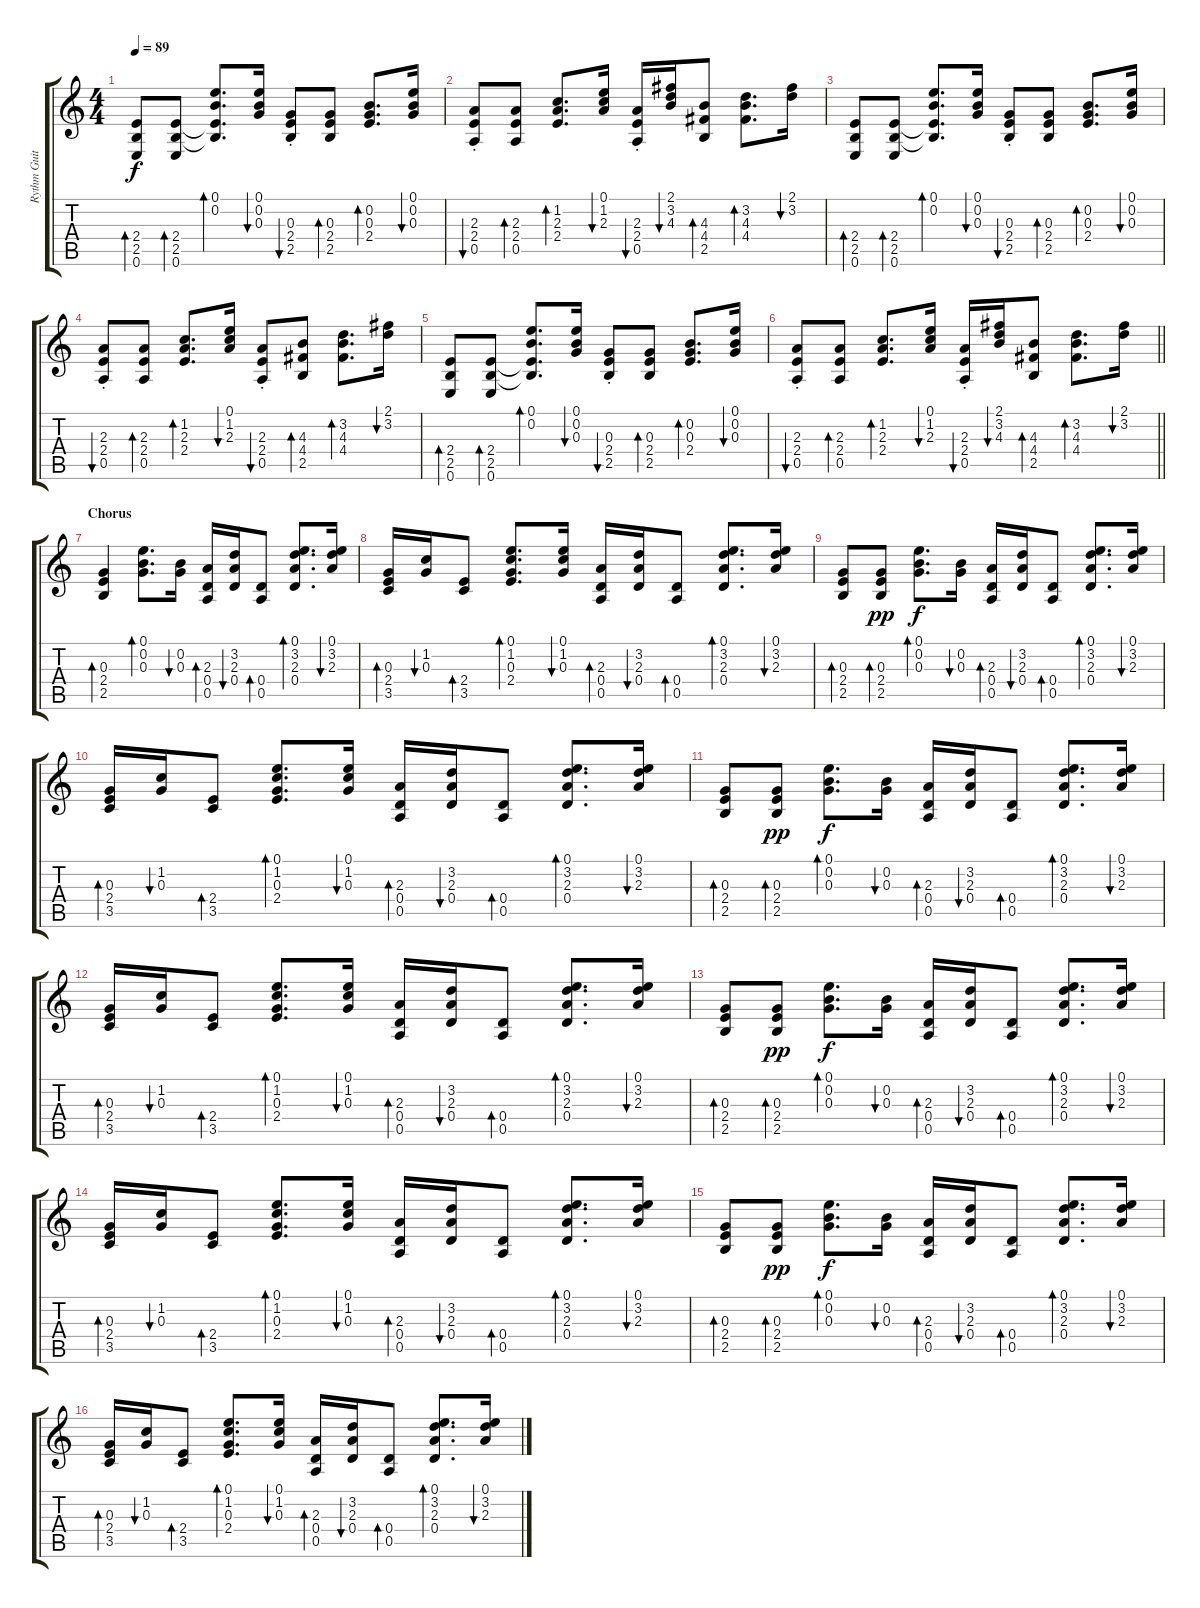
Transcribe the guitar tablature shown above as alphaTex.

\track ("Rythm Guitar" "Rythm Guit") {instrument electricguitarclean}
\staff {score tabs}
\tuning (E4 B3 G3 D3 A2 E2) {hide}
\ts (4 4)
\tempo 89
\clef g2
\ks c
(2.4 2.5 0.6).8{bd 30 dy f} (2.4 2.5 0.6).8{bd 30} (0.1 0.2 2.4{t} 2.5{t}).8{d bd 30} (0.1 0.2 0.3).16{bu 30} (0.3 2.4 2.5{st}).8{bu 30} (0.3 2.4 2.5).8{bd 30} (0.2 0.3 2.4).8{d bd 30} (0.1 0.2 0.3).16{bu 30} |
(2.3{st} 2.4 0.5).8{bu 30} (2.3 2.4 0.5).8{bd 30} (1.2 2.3 2.4).8{d bd 30} (0.1 1.2 2.3).16{bu 30} (2.3{st} 2.4 0.5).16{bu 30} (2.1 3.2 4.3).16{bu 30} (4.3 4.4 2.5).8{bd 30} (3.2 4.3 4.4).8{d bd 30} (2.1 3.2).16{bu 30} |
(2.4 2.5 0.6).8{bd 30} (2.4 2.5 0.6).8{bd 30} (0.1 0.2 2.4{t} 2.5{t}).8{d bd 30} (0.1 0.2 0.3).16{bu 30} (0.3 2.4 2.5{st}).8{bu 30} (0.3 2.4 2.5).8{bd 30} (0.2 0.3 2.4).8{d bd 30} (0.1 0.2 0.3).16{bu 30} |
(2.3{st} 2.4 0.5).8{bu 30} (2.3 2.4 0.5).8{bd 30} (1.2 2.3 2.4).8{d bd 30} (0.1 1.2 2.3).16{bu 30} (2.3{st} 2.4 0.5).8{bu 30} (4.3 4.4 2.5).8{bd 30} (3.2 4.3 4.4).8{d bd 30} (2.1 3.2).16{bu 30} |
(2.4 2.5 0.6).8{bd 30} (2.4 2.5 0.6).8{bd 30} (0.1 0.2 2.4{t} 2.5{t}).8{d bd 30} (0.1 0.2 0.3).16{bu 30} (0.3 2.4 2.5{st}).8{bu 30} (0.3 2.4 2.5).8{bd 30} (0.2 0.3 2.4).8{d bd 30} (0.1 0.2 0.3).16{bu 30} |
\barLineRight lightlight
(2.3{st} 2.4 0.5).8{bu 30} (2.3 2.4 0.5).8{bd 30} (1.2 2.3 2.4).8{d bd 30} (0.1 1.2 2.3).16{bu 30} (2.3{st} 2.4 0.5).16{bu 30} (2.1 3.2 4.3).16{bu 30} (4.3 4.4 2.5).8{bd 30} (3.2 4.3 4.4).8{d bd 30} (2.1 3.2).16{bu 30} |
\section ("" "Chorus")
(0.3 2.4 2.5).4{bd 30} (0.1 0.2 0.3).8{d bd 30} (0.2 0.3).16{bu 30} (2.3 0.4 0.5).16{bd 30} (3.2 2.3 0.4).16{bu 30} (0.4 0.5).8{bd 30} (0.1 3.2 2.3 0.4).8{d bd 30} (0.1 3.2 2.3).16{bu 30} |
(0.3 2.4 3.5).16{bd 30} (1.2 0.3).16{bu 30} (2.4 3.5).8{bd 30} (0.1 1.2 0.3 2.4).8{d bd 30} (0.1 1.2 0.3).16{bu 30} (2.3 0.4 0.5).16{bd 30} (3.2 2.3 0.4).16{bu 30} (0.4 0.5).8{bd 30} (0.1 3.2 2.3 0.4).8{d bd 30} (0.1 3.2 2.3).16{bu 30} |
(0.3 2.4 2.5).8{bd 30} (0.3 2.4 2.5).8{bd 30 dy pp} (0.1 0.2 0.3).8{d bd 30 dy f} (0.2 0.3).16{bu 30} (2.3 0.4 0.5).16{bd 30} (3.2 2.3 0.4).16{bu 30} (0.4 0.5).8{bd 30} (0.1 3.2 2.3 0.4).8{d bd 30} (0.1 3.2 2.3).16{bu 30} |
(0.3 2.4 3.5).16{bd 30} (1.2 0.3).16{bu 30} (2.4 3.5).8{bd 30} (0.1 1.2 0.3 2.4).8{d bd 30} (0.1 1.2 0.3).16{bu 30} (2.3 0.4 0.5).16{bd 30} (3.2 2.3 0.4).16{bu 30} (0.4 0.5).8{bd 30} (0.1 3.2 2.3 0.4).8{d bd 30} (0.1 3.2 2.3).16{bu 30} |
(0.3 2.4 2.5).8{bd 30} (0.3 2.4 2.5).8{bd 30 dy pp} (0.1 0.2 0.3).8{d bd 30 dy f} (0.2 0.3).16{bu 30} (2.3 0.4 0.5).16{bd 30} (3.2 2.3 0.4).16{bu 30} (0.4 0.5).8{bd 30} (0.1 3.2 2.3 0.4).8{d bd 30} (0.1 3.2 2.3).16{bu 30} |
(0.3 2.4 3.5).16{bd 30} (1.2 0.3).16{bu 30} (2.4 3.5).8{bd 30} (0.1 1.2 0.3 2.4).8{d bd 30} (0.1 1.2 0.3).16{bu 30} (2.3 0.4 0.5).16{bd 30} (3.2 2.3 0.4).16{bu 30} (0.4 0.5).8{bd 30} (0.1 3.2 2.3 0.4).8{d bd 30} (0.1 3.2 2.3).16{bu 30} |
(0.3 2.4 2.5).8{bd 30} (0.3 2.4 2.5).8{bd 30 dy pp} (0.1 0.2 0.3).8{d bd 30 dy f} (0.2 0.3).16{bu 30} (2.3 0.4 0.5).16{bd 30} (3.2 2.3 0.4).16{bu 30} (0.4 0.5).8{bd 30} (0.1 3.2 2.3 0.4).8{d bd 30} (0.1 3.2 2.3).16{bu 30} |
(0.3 2.4 3.5).16{bd 30} (1.2 0.3).16{bu 30} (2.4 3.5).8{bd 30} (0.1 1.2 0.3 2.4).8{d bd 30} (0.1 1.2 0.3).16{bu 30} (2.3 0.4 0.5).16{bd 30} (3.2 2.3 0.4).16{bu 30} (0.4 0.5).8{bd 30} (0.1 3.2 2.3 0.4).8{d bd 30} (0.1 3.2 2.3).16{bu 30} |
(0.3 2.4 2.5).8{bd 30} (0.3 2.4 2.5).8{bd 30 dy pp} (0.1 0.2 0.3).8{d bd 30 dy f} (0.2 0.3).16{bu 30} (2.3 0.4 0.5).16{bd 30} (3.2 2.3 0.4).16{bu 30} (0.4 0.5).8{bd 30} (0.1 3.2 2.3 0.4).8{d bd 30} (0.1 3.2 2.3).16{bu 30} |
(0.3 2.4 3.5).16{bd 30} (1.2 0.3).16{bu 30} (2.4 3.5).8{bd 30} (0.1 1.2 0.3 2.4).8{d bd 30} (0.1 1.2 0.3).16{bu 30} (2.3 0.4 0.5).16{bd 30} (3.2 2.3 0.4).16{bu 30} (0.4 0.5).8{bd 30} (0.1 3.2 2.3 0.4).8{d bd 30} (0.1 3.2 2.3).16{bu 30}
